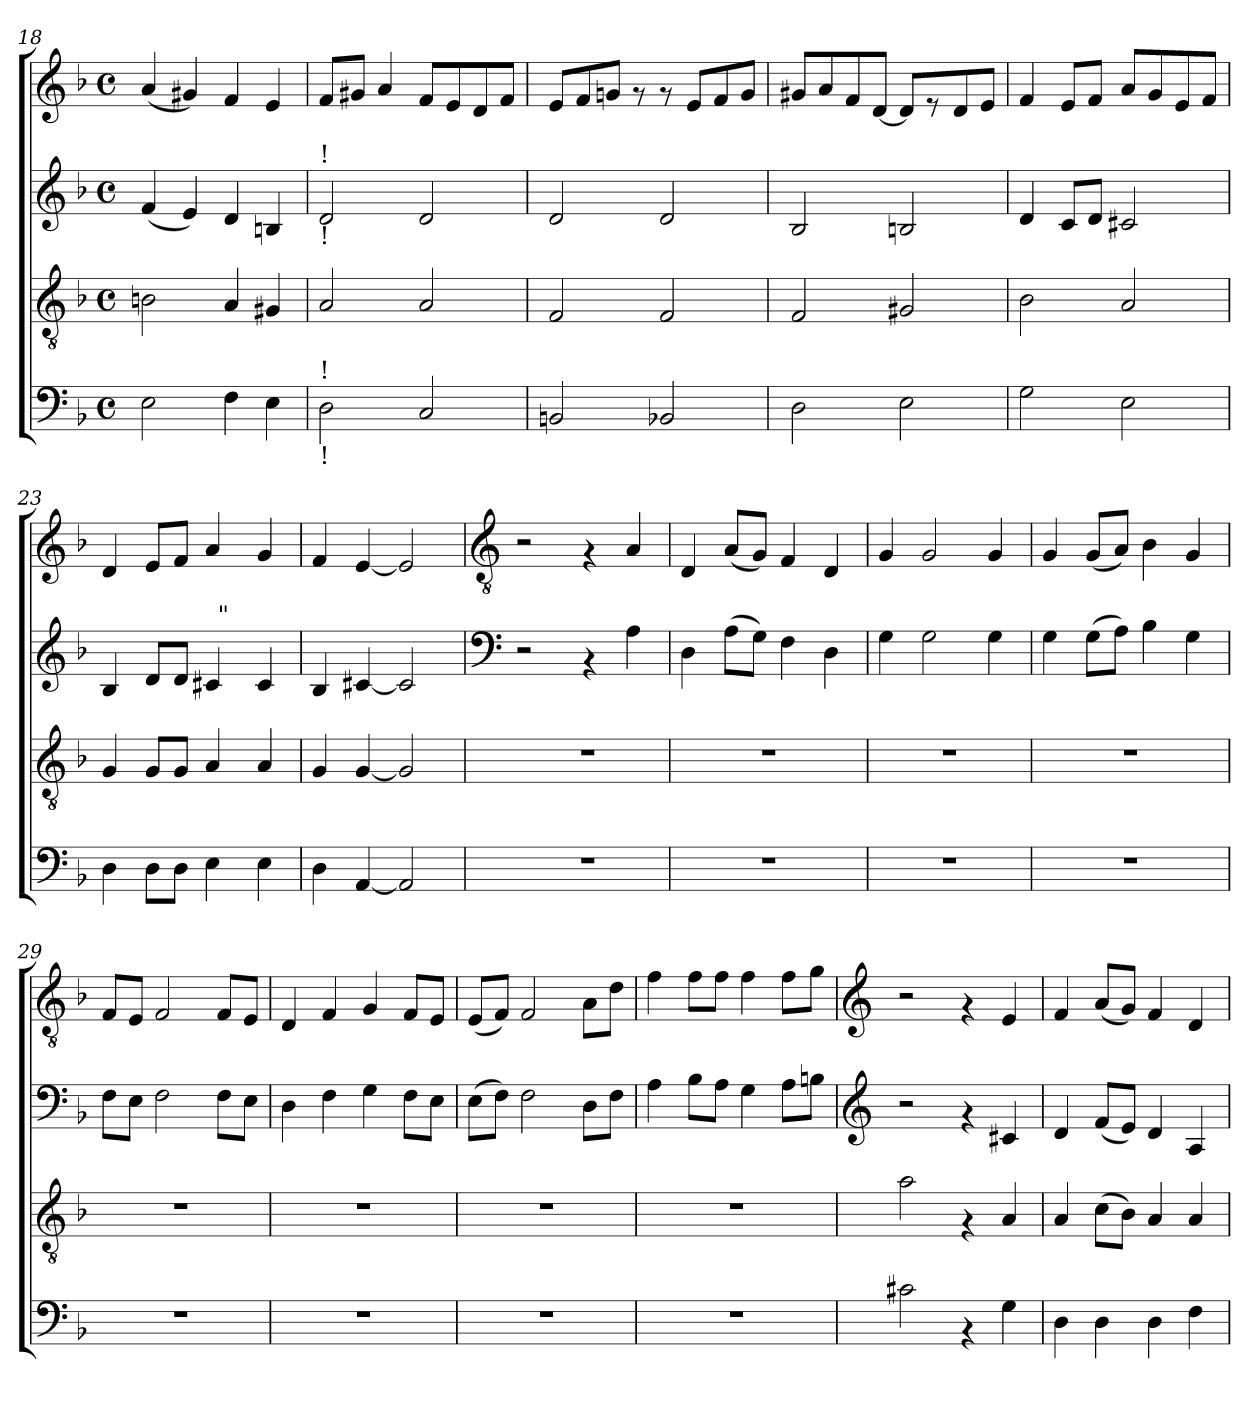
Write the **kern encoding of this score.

**kern	**kern	**kern	**kern
*part4	*part3	*part2	*part1
*staff4	*staff3	*staff2	*staff1
*clefF4	*clefGv2	*clefG2	*clefG2
*k[b-]	*k[b-]	*k[b-]	*k[b-]
*F:	*F:	*F:	*F:
*M4/4	*M4/4	*M4/4	*M4/4
*met(c)	*met(c)	*met(c)	*met(c)
=18	=18	=18	=18
2E\	2Bn\	(<4f/	(<4a/
.	.	4e/)	4g#X/)
4F\	4A/	4d/	4f/
4E\	4G#X/	4Bn/	4e/
!!LO:LB:g=z
=19	=19	=19	=19
!	!	!LO:TX:a:t=!	!
!	!	!LO:TX:b:t=!	!
!LO:TX:a:t=!	!	!	!
!LO:TX:b:t=!	!	!	!
2D\	2A/	2d/	8f/L
.	.	.	8g#X/J
.	.	.	4a/
2C/	2A/	2d/	8f/L
.	.	.	8e/
.	.	.	8d/
.	.	.	8f/J
=20	=20	=20	=20
2BBn/	2F/	2d/	8e/L
.	.	.	8f/
.	.	.	8gni/J
.	.	.	8rf
2BB-X/	2F/	2d/	8rf
.	.	.	8e/L
.	.	.	8f/
.	.	.	8g/J
=21	=21	=21	=21
2D\	2F/	2B-i/	8g#X/L
.	.	.	8a/
.	.	.	8f/
.	.	.	[<8d/J
2E\	2G#X/	2Bn/	8d/L]
.	.	.	8re
.	.	.	8d/
.	.	.	8e/J
=22	=22	=22	=22
2G\	2B-\	4d/	4f/
.	.	8c/L	8e/L
.	.	8d/J	8f/J
2E\	2A/	2c#X/	8a/L
.	.	.	8g/
.	.	.	8e/
.	.	.	8f/J
!!LO:LB:g=z
=23	=23	=23	=23
*	*	*^	*
4D\	4G/	4B-/	2ryy	4d/
8D\L	8G/L	8d/L	.	8e/L
8D\J	8G/J	8d/J	.	8f/J
4E\	4A/	4c#X/	32ryy	4a/
!	!	!	!LO:TX:a:t="	!
.	.	.	4...ryy	.
4E\	4A/	4c#/	.	4g/
*	*	*v	*v	*
=24	=24	=24	=24
4D\	4G/	4B-i/	4f/
[<4AA/	[<4G/	[<4c#X/	[<4e/
2AA/]	2G/]	2c#/]	2e/]
!!LO:PB:g=z
=25!	=25!	=25!	=25!
*	*	*clefF4	*clefGv2
1r	1r	2r	2r
.	.	4rAA	4rF
.	.	4A\	4A/
=26	=26	=26	=26
1r	1r	4D\	4D/
.	.	(>8A\L	(<8A/L
.	.	8G\J)	8G/J)
.	.	4F\	4F/
.	.	4D\	4D/
=27	=27	=27	=27
1r	1r	4G\	4G/
.	.	2G\	2G/
.	.	4G\	4G/
=28	=28	=28	=28
1r	1r	4G\	4G/
.	.	(>8G\L	(<8G/L
.	.	8A\J)	8A/J)
.	.	4B-\	4B-\
.	.	4G\	4G/
=29	=29	=29	=29
1r	1r	8F\L	8F/L
.	.	8E\J	8E/J
.	.	2F\	2F/
.	.	8F\L	8F/L
.	.	8E\J	8E/J
!!LO:LB:g=z
=30	=30	=30	=30
1r	1r	4D\	4D/
.	.	4F\	4F/
.	.	4G\	4G/
.	.	8F\L	8F/L
.	.	8E\J	8E/J
=31	=31	=31	=31
1r	1r	(>8E\L	(<8E/L
.	.	8F\J)	8F/J)
.	.	2F\	2F/
.	.	8D\L	8A\L
.	.	8F\J	8d\J
=32	=32	=32	=32
1r	1r	4A\	4f\
.	.	8B-\L	8f\L
.	.	8A\J	8f\J
.	.	4G\	4f\
.	.	8A\L	8f\L
.	.	8Bn\J	8g\J
!!LO:LB:g=z
=33	=33	=33	=33
*	*	*clefG2	*clefG2
2c#X\	2a\	2r	2r
4rAA	4rF	4rf	4rf
4G\	4A/	4c#X/	4e/
=34	=34	=34	=34
4D\	4A/	4d/	4f/
4D\	(>8c\L	(<8f/L	(<8a/L
.	8B-\J)	8e/J)	8g/J)
4D\	4A/	4d/	4f/
4F\	4A/	4A/	4d/
=	=	=	=
*-	*-	*-	*-
